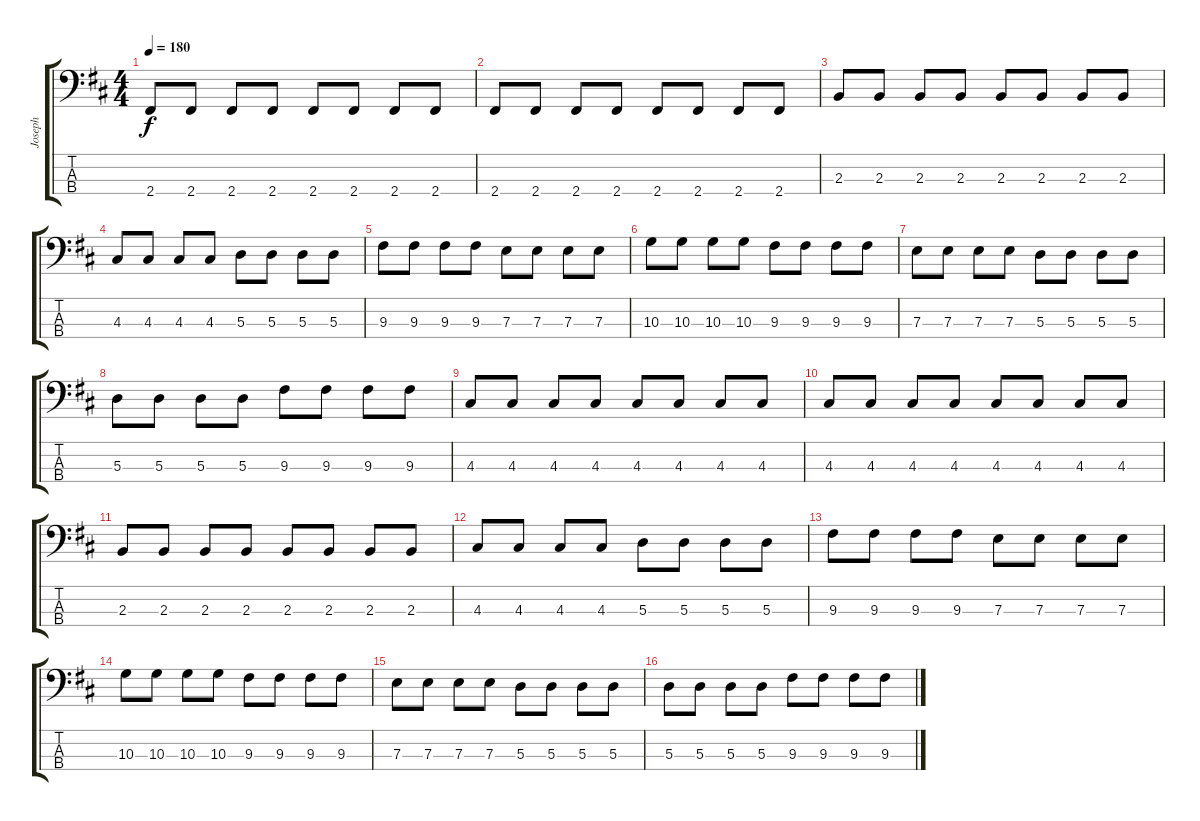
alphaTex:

\track ("Joseph" "Joseph") {instrument electricbassfinger}
\staff {score tabs}
\tuning (G2 D2 A1 E1) {hide}
\ts (4 4)
\tempo 180
\clef f4
\ks d
2.4.8{dy f} 2.4.8 2.4.8 2.4.8 2.4.8 2.4.8 2.4.8 2.4.8 |
2.4.8 2.4.8 2.4.8 2.4.8 2.4.8 2.4.8 2.4.8 2.4.8 |
2.3.8 2.3.8 2.3.8 2.3.8 2.3.8 2.3.8 2.3.8 2.3.8 |
4.3.8 4.3.8 4.3.8 4.3.8 5.3.8 5.3.8 5.3.8 5.3.8 |
9.3.8 9.3.8 9.3.8 9.3.8 7.3.8 7.3.8 7.3.8 7.3.8 |
10.3.8 10.3.8 10.3.8 10.3.8 9.3.8 9.3.8 9.3.8 9.3.8 |
7.3.8 7.3.8 7.3.8 7.3.8 5.3.8 5.3.8 5.3.8 5.3.8 |
5.3.8 5.3.8 5.3.8 5.3.8 9.3.8 9.3.8 9.3.8 9.3.8 |
4.3.8 4.3.8 4.3.8 4.3.8 4.3.8 4.3.8 4.3.8 4.3.8 |
4.3.8 4.3.8 4.3.8 4.3.8 4.3.8 4.3.8 4.3.8 4.3.8 |
2.3.8 2.3.8 2.3.8 2.3.8 2.3.8 2.3.8 2.3.8 2.3.8 |
4.3.8 4.3.8 4.3.8 4.3.8 5.3.8 5.3.8 5.3.8 5.3.8 |
9.3.8 9.3.8 9.3.8 9.3.8 7.3.8 7.3.8 7.3.8 7.3.8 |
10.3.8 10.3.8 10.3.8 10.3.8 9.3.8 9.3.8 9.3.8 9.3.8 |
7.3.8 7.3.8 7.3.8 7.3.8 5.3.8 5.3.8 5.3.8 5.3.8 |
5.3.8 5.3.8 5.3.8 5.3.8 9.3.8 9.3.8 9.3.8 9.3.8
